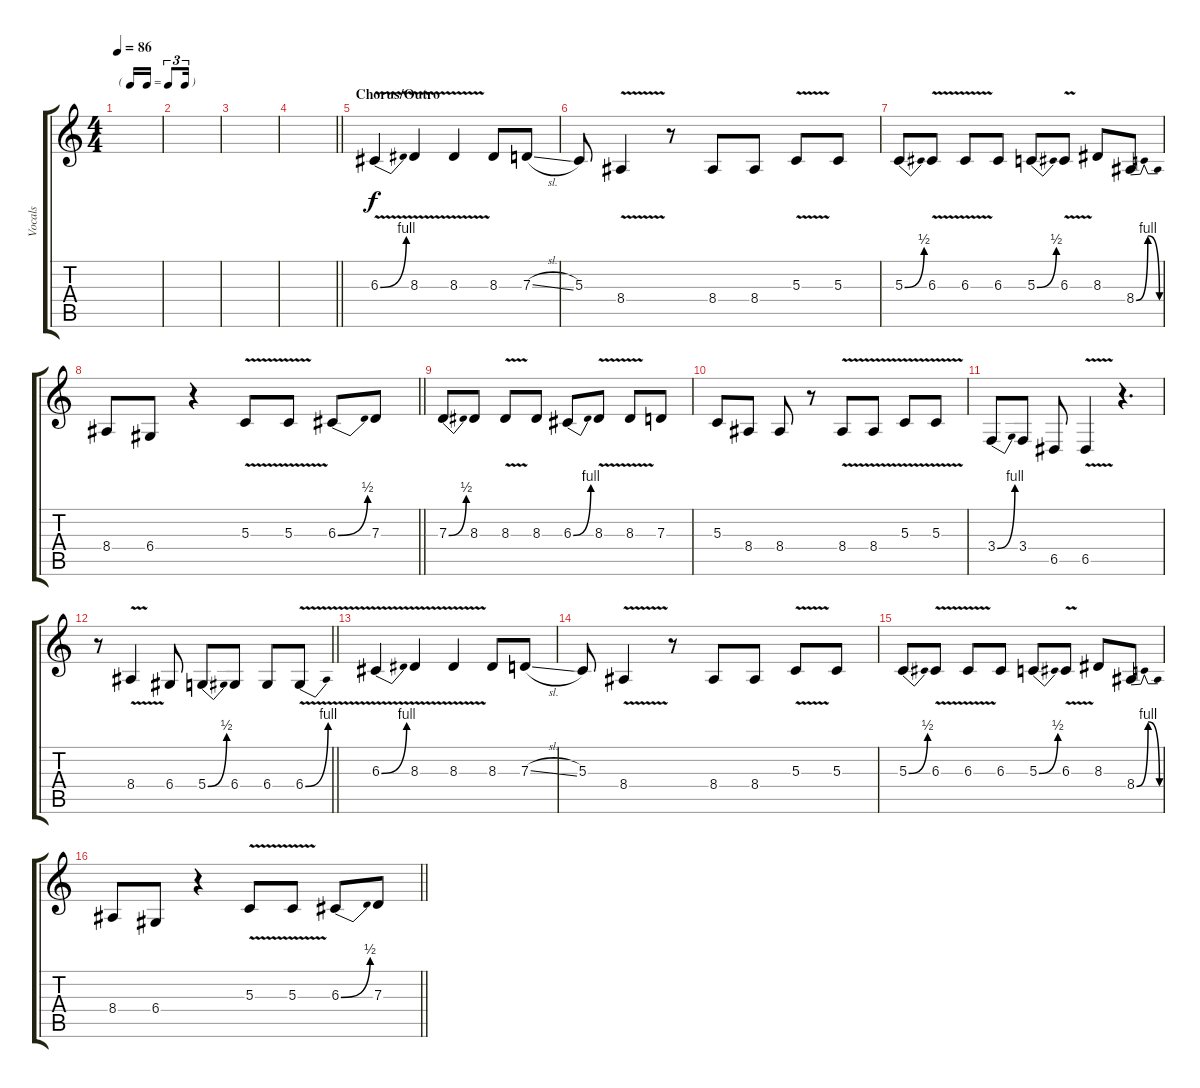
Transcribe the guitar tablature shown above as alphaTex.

\track ("Vocals" "Vocals") {instrument electricpiano1}
\staff {score tabs}
\tuning (E4 B3 G3 D3 A2 E2) {hide}
\ts (4 4)
\tf triplet16th
\tempo 86
\clef g2
\ks c
|
|
|
\barLineRight lightlight
|
\section ("" "Chorus/Outro")
6.3{be (bend 0 0 60 4) v}.4 8.3{v}.4 8.3{v}.4 8.3.8 7.3{sl}.8 |
5.3.8 8.4{v}.4 r.8 8.4.8 8.4.8 5.3{v}.8 5.3.8 |
5.3{be (bend 0 0 60 2)}.8 6.3{v}.8 6.3{v}.8 6.3.8 5.3{be (bend 0 0 60 2)}.8 6.3{v}.8 8.3.8 8.4{be (bendrelease 0 0 15 4 44 4 60 0)}.8 |
\barLineRight lightlight
8.4.8 6.4.8 r.4 5.3{v}.8 5.3{v}.8 6.3{be (bend 0 0 60 2)}.8 7.3.8 |
7.3{be (bend 0 0 60 2)}.8 8.3.8 8.3{v}.8 8.3.8 6.3{be (bend 0 0 60 4)}.8 8.3{v}.8 8.3{v}.8 7.3.8 |
5.3.8 8.4.8 8.4.8 r.8 8.4{v}.8 8.4{v}.8 5.3{v}.8 5.3{v}.8 |
3.4{be (bend 0 0 60 4)}.8 3.4.8 6.5.8 6.5{v}.4 r.4{d} |
\barLineRight lightlight
r.8 8.4{v}.4 6.4.8 5.4{be (bend 0 0 60 2)}.8 6.4.8 6.4.8 6.4{be (bend 0 0 60 4) v}.8 |
6.3{be (bend 0 0 60 4) v}.4 8.3{v}.4 8.3{v}.4 8.3.8 7.3{sl}.8 |
5.3.8 8.4{v}.4 r.8 8.4.8 8.4.8 5.3{v}.8 5.3.8 |
5.3{be (bend 0 0 60 2)}.8 6.3{v}.8 6.3{v}.8 6.3.8 5.3{be (bend 0 0 60 2)}.8 6.3{v}.8 8.3.8 8.4{be (bendrelease 0 0 15 4 44 4 60 0)}.8 |
\barLineRight lightlight
8.4.8 6.4.8 r.4 5.3{v}.8 5.3{v}.8 6.3{be (bend 0 0 60 2)}.8 7.3.8
